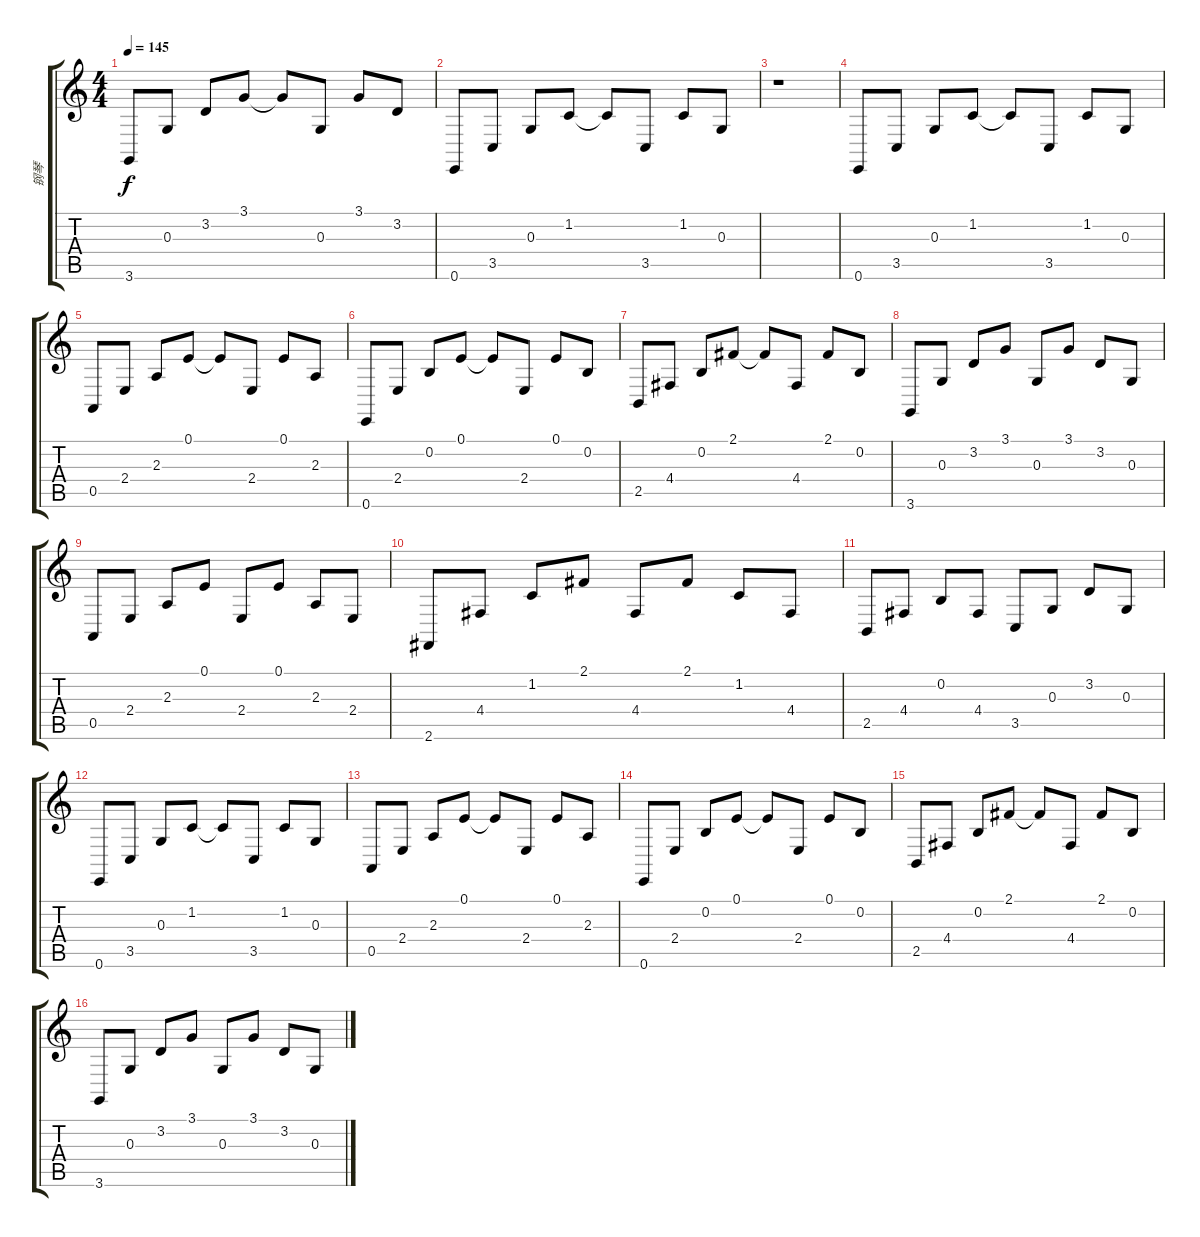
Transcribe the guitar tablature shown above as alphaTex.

\track ("钢琴" "钢琴") {instrument acousticgrandpiano}
\staff {score tabs}
\tuning (E4 B3 G3 D3 A2 E2) {hide}
\ts (4 4)
\tempo 145
\clef g2
\ks c
3.6.8{dy f} 0.3.8 3.2.8 3.1.8 3.1{t}.8 0.3.8 3.1.8 3.2.8 |
0.6.8 3.5.8 0.3.8 1.2.8 1.2{t}.8 3.5.8 1.2.8 0.3.8 |
r.1 |
0.6.8 3.5.8 0.3.8 1.2.8 1.2{t}.8 3.5.8 1.2.8 0.3.8 |
0.5.8 2.4.8 2.3.8 0.1.8 0.1{t}.8 2.4.8 0.1.8 2.3.8 |
0.6.8 2.4.8 0.2.8 0.1.8 0.1{t}.8 2.4.8 0.1.8 0.2.8 |
2.5.8 4.4.8 0.2.8 2.1.8 2.1{t}.8 4.4.8 2.1.8 0.2.8 |
3.6.8 0.3.8 3.2.8 3.1.8 0.3.8 3.1.8 3.2.8 0.3.8 |
0.5.8 2.4.8 2.3.8 0.1.8 2.4.8 0.1.8 2.3.8 2.4.8 |
2.6.8 4.4.8 1.2.8 2.1.8 4.4.8 2.1.8 1.2.8 4.4.8 |
2.5.8 4.4.8 0.2.8 4.4.8 3.5.8 0.3.8 3.2.8 0.3.8 |
0.6.8 3.5.8 0.3.8 1.2.8 1.2{t}.8 3.5.8 1.2.8 0.3.8 |
0.5.8 2.4.8 2.3.8 0.1.8 0.1{t}.8 2.4.8 0.1.8 2.3.8 |
0.6.8 2.4.8 0.2.8 0.1.8 0.1{t}.8 2.4.8 0.1.8 0.2.8 |
2.5.8 4.4.8 0.2.8 2.1.8 2.1{t}.8 4.4.8 2.1.8 0.2.8 |
3.6.8 0.3.8 3.2.8 3.1.8 0.3.8 3.1.8 3.2.8 0.3.8
